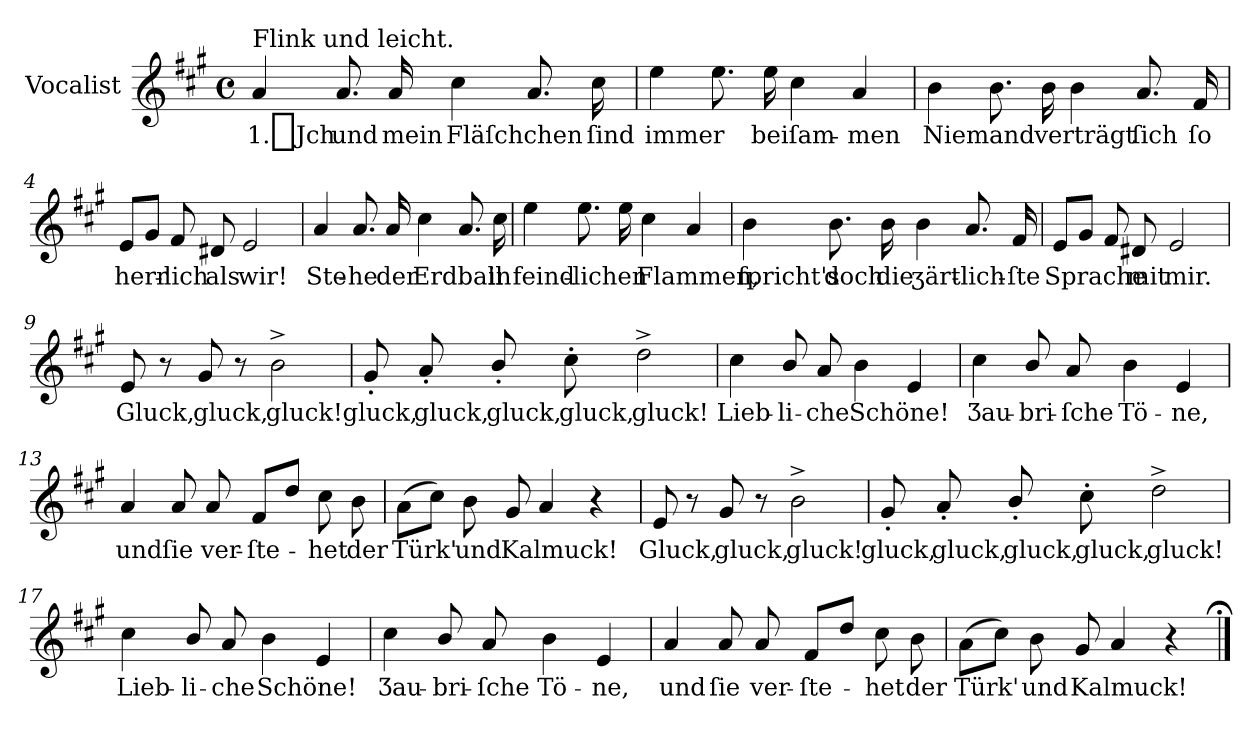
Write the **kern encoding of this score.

**kern	**text
*part1	*part1
*staff1	*staff1
*I"Vocalist	*
*clefG2	*
*k[f#c#g#]	*
*A:	*
*M4/4	*
*met(c)	*
=1	=1
!LO:TX:a:t=Flink und leicht.	!
4a	1._Jch
8.a	und
16a	mein
4cc#	Fläſchchen
8.a	.
16cc#	ſind
=2	=2
4ee	immer
8.ee	.
16ee	beiſam-
4cc#	.
4a	-men
=3	=3
4b	Niemand
8.b	.
16b	verträgt
4b	.
8.a	ſich
16f#	ſo
=4	=4
8eL	herr-
8g#J	.
8f#	-lich
8d#X	als
2e	wir!
=5	=5
4a	Ste-
8.a	-he
16a	der
4cc#	Erdball
8.a	.
16cc#	in
=6	=6
4ee	feind-
8.ee	-lichen
16ee	.
4cc#	Flammen,
4a	.
=7	=7
4b	ſpricht's
8.b	doch
16b	die
4b	ʒärt-
8.a	-lich-
16f#	-ſte
=8	=8
8eL	Sprache
8g#J	.
8f#	.
8d#X	mit
2e	mir.
=9	=9
8e	Gluck,
8r	.
8g#	gluck,
8r	.
2b^	gluck!
=10	=10
8g#'	gluck,
8a'	gluck,
8b'/	gluck,
8cc#'	gluck,
2dd^	gluck!
=11	=11
4cc#	Lieb-
8b/	-li-
8a	-che
4b	Schöne!
4e	.
=12	=12
4cc#	Ʒau-
8b/	-bri-
8a	-ſche
4b	Tö-
4e	-ne,
=13	=13
4a	und
8a	ſie
8a	ver-
8f#L	-ſte-
8ddJ	.
8cc#	-het
8b	der
=14	=14
(8aL	Türk'
8cc#J)	.
8b	und
8g#	Kalmuck!
4a	.
4r	.
=15	=15
8e	Gluck,
8r	.
8g#	gluck,
8r	.
2b^	gluck!
=16	=16
8g#'	gluck,
8a'	gluck,
8b'/	gluck,
8cc#'	gluck,
2dd^	gluck!
=17	=17
4cc#	Lieb-
8b/	-li-
8a	-che
4b	Schöne!
4e	.
=18	=18
4cc#	Ʒau-
8b/	-bri-
8a	-ſche
4b	Tö-
4e	-ne,
=19	=19
4a	und
8a	ſie
8a	ver-
8f#L	-ſte-
8ddJ	.
8cc#	-het
8b	der
=20	=20
(8aL	Türk'
8cc#J)	.
8b	und
8g#	Kalmuck!
4a	.
4r	.
==;	==;
*-	*-
